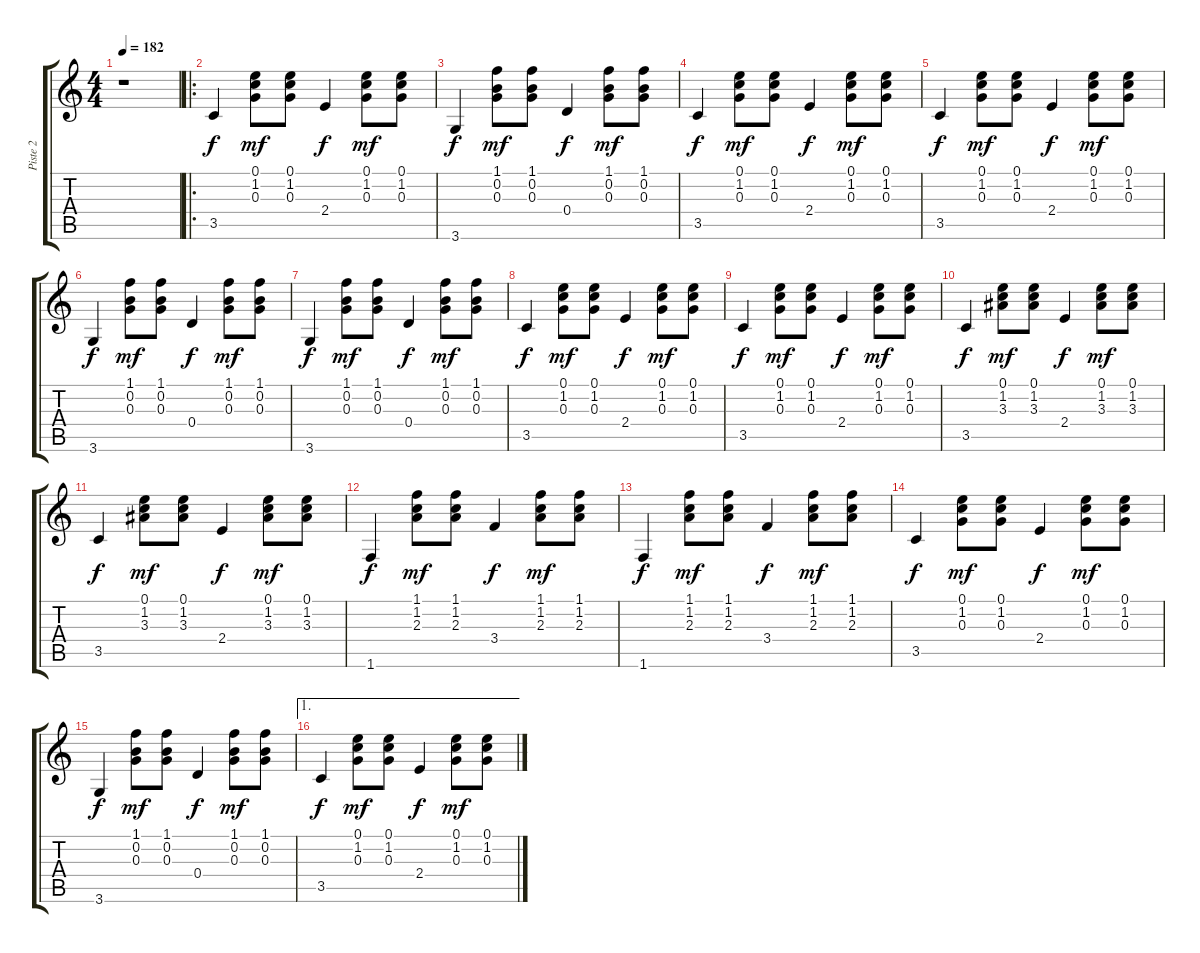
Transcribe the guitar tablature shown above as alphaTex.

\track ("Piste 2" "Piste 2") {instrument acousticguitarnylon}
\staff {score tabs}
\tuning (E4 B3 G3 D3 A2 E2) {hide}
\ts (4 4)
\tempo 182
\clef g2
\ks c
r.1{dy f instrument acousticguitarnylon} |
\ro
3.5.4 (0.1 1.2 0.3).8{dy mf} (0.1 1.2 0.3).8 2.4.4{dy f} (0.1 1.2 0.3).8{dy mf} (0.1 1.2 0.3).8 |
3.6.4{dy f} (1.1 0.2 0.3).8{dy mf} (1.1 0.2 0.3).8 0.4.4{dy f} (1.1 0.2 0.3).8{dy mf} (1.1 0.2 0.3).8 |
3.5.4{dy f} (0.1 1.2 0.3).8{dy mf} (0.1 1.2 0.3).8 2.4.4{dy f} (0.1 1.2 0.3).8{dy mf} (0.1 1.2 0.3).8 |
3.5.4{dy f} (0.1 1.2 0.3).8{dy mf} (0.1 1.2 0.3).8 2.4.4{dy f} (0.1 1.2 0.3).8{dy mf} (0.1 1.2 0.3).8 |
3.6.4{dy f} (1.1 0.2 0.3).8{dy mf} (1.1 0.2 0.3).8 0.4.4{dy f} (1.1 0.2 0.3).8{dy mf} (1.1 0.2 0.3).8 |
3.6.4{dy f} (1.1 0.2 0.3).8{dy mf} (1.1 0.2 0.3).8 0.4.4{dy f} (1.1 0.2 0.3).8{dy mf} (1.1 0.2 0.3).8 |
3.5.4{dy f} (0.1 1.2 0.3).8{dy mf} (0.1 1.2 0.3).8 2.4.4{dy f} (0.1 1.2 0.3).8{dy mf} (0.1 1.2 0.3).8 |
3.5.4{dy f} (0.1 1.2 0.3).8{dy mf} (0.1 1.2 0.3).8 2.4.4{dy f} (0.1 1.2 0.3).8{dy mf} (0.1 1.2 0.3).8 |
3.5.4{dy f} (0.1 1.2 3.3).8{dy mf} (0.1 1.2 3.3).8 2.4.4{dy f} (0.1 1.2 3.3).8{dy mf} (0.1 1.2 3.3).8 |
3.5.4{dy f} (0.1 1.2 3.3).8{dy mf} (0.1 1.2 3.3).8 2.4.4{dy f} (0.1 1.2 3.3).8{dy mf} (0.1 1.2 3.3).8 |
1.6.4{dy f} (1.1 1.2 2.3).8{dy mf} (1.1 1.2 2.3).8 3.4.4{dy f} (1.1 1.2 2.3).8{dy mf} (1.1 1.2 2.3).8 |
1.6.4{dy f} (1.1 1.2 2.3).8{dy mf} (1.1 1.2 2.3).8 3.4.4{dy f} (1.1 1.2 2.3).8{dy mf} (1.1 1.2 2.3).8 |
3.5.4{dy f} (0.1 1.2 0.3).8{dy mf} (0.1 1.2 0.3).8 2.4.4{dy f} (0.1 1.2 0.3).8{dy mf} (0.1 1.2 0.3).8 |
3.6.4{dy f} (1.1 0.2 0.3).8{dy mf} (1.1 0.2 0.3).8 0.4.4{dy f} (1.1 0.2 0.3).8{dy mf} (1.1 0.2 0.3).8 |
\ae 1
3.5.4{dy f} (0.1 1.2 0.3).8{dy mf} (0.1 1.2 0.3).8 2.4.4{dy f} (0.1 1.2 0.3).8{dy mf} (0.1 1.2 0.3).8
